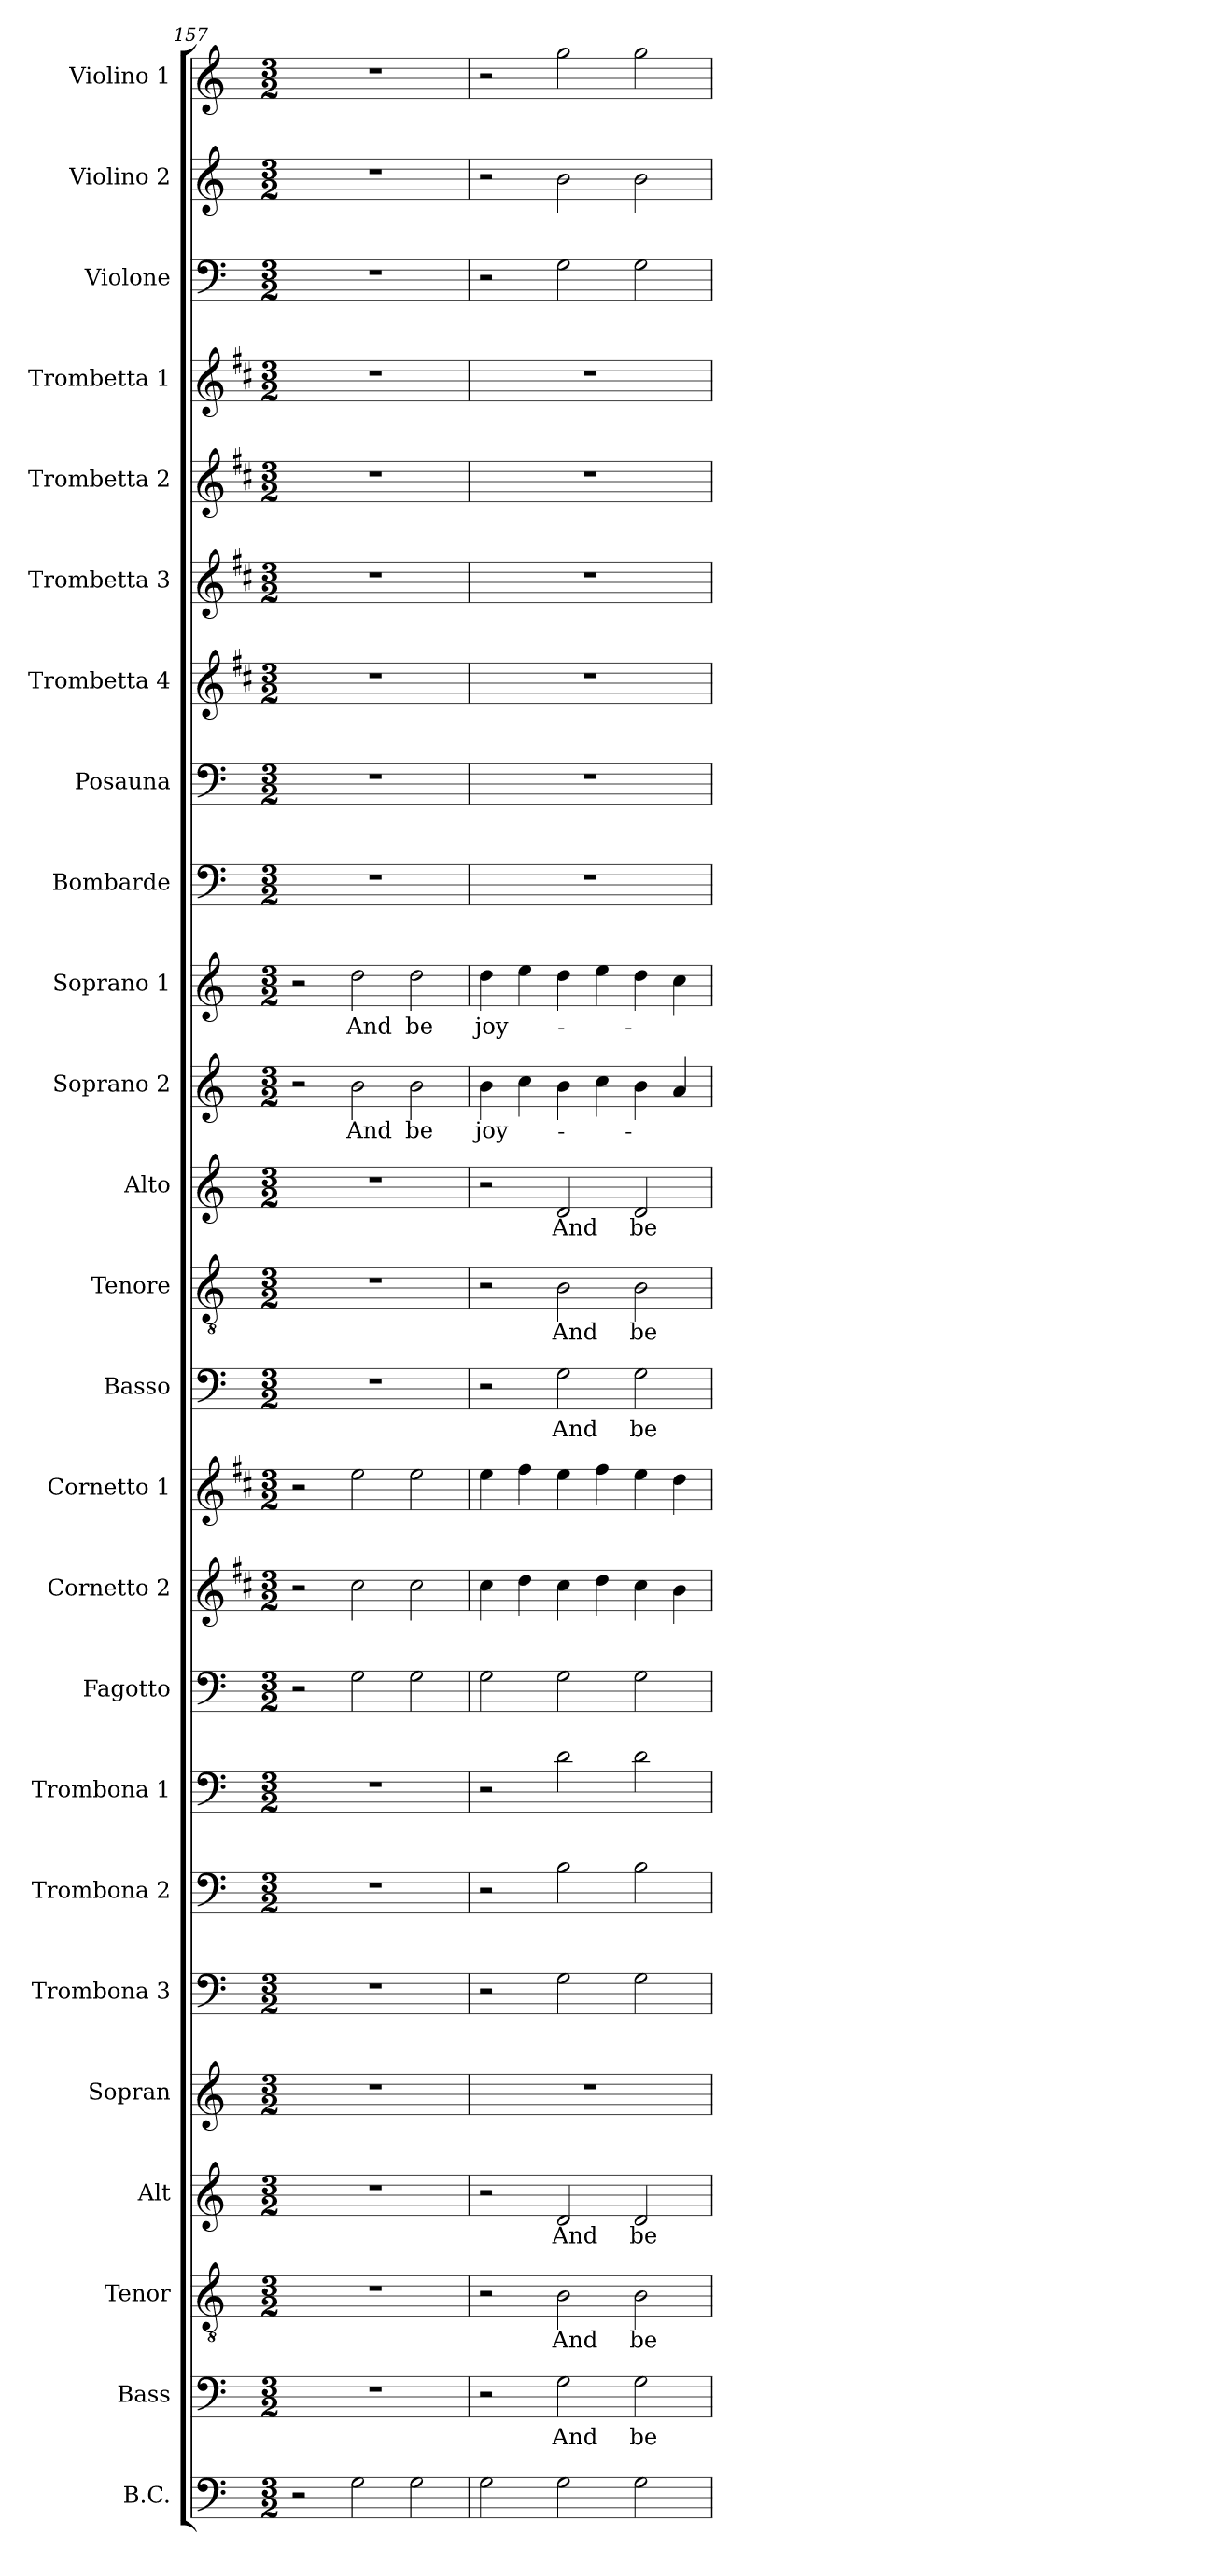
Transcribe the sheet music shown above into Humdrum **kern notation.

**kern	**kern	**text	**kern	**text	**kern	**text	**kern	**kern	**kern	**kern	**kern	**kern	**kern	**kern	**text	**kern	**text	**kern	**text	**kern	**text	**kern	**text	**kern	**kern	**kern	**kern	**kern	**kern	**kern	**kern	**kern
*part25	*part24	*part24	*part23	*part23	*part22	*part22	*part21	*part20	*part19	*part18	*part17	*part16	*part15	*part14	*part14	*part13	*part13	*part12	*part12	*part11	*part11	*part10	*part10	*part9	*part8	*part7	*part6	*part5	*part4	*part3	*part2	*part1
*staff25	*staff24	*staff24	*staff23	*staff23	*staff22	*staff22	*staff21	*staff20	*staff19	*staff18	*staff17	*staff16	*staff15	*staff14	*staff14	*staff13	*staff13	*staff12	*staff12	*staff11	*staff11	*staff10	*staff10	*staff9	*staff8	*staff7	*staff6	*staff5	*staff4	*staff3	*staff2	*staff1
*I"B.C.	*I"Bass	*	*I"Tenor	*	*I"Alt	*	*I"Sopran	*I"Trombona 3	*I"Trombona 2	*I"Trombona 1	*I"Fagotto	*I"Cornetto 2	*I"Cornetto 1	*I"Basso	*	*I"Tenore	*	*I"Alto	*	*I"Soprano 2	*	*I"Soprano 1	*	*I"Bombarde	*I"Posauna	*I"Trombetta 4	*I"Trombetta 3	*I"Trombetta 2	*I"Trombetta 1	*I"Violone	*I"Violino 2	*I"Violino 1
*I'B.C.	*I'B.	*	*I'T.	*	*I'A.	*	*I'S.	*I'Tbn. 2	*I'Tbn. 2	*I'Tbn. 1	*I'Fag.	*I'Cor. 2	*I'Cor. 1	*I'B.	*	*I'T.	*	*I'A.	*	*I'S.	*	*I'S.	*	*	*	*	*	*	*	*	*I'Vl. 2	*I'Vl. 1
*clefF4	*clefF4	*	*clefGv2	*	*clefG2	*	*clefG2	*clefF4	*clefF4	*clefF4	*clefF4	*clefG2	*clefG2	*clefF4	*	*clefGv2	*	*clefG2	*	*clefG2	*	*clefG2	*	*clefF4	*clefF4	*clefG2	*clefG2	*clefG2	*clefG2	*clefF4	*clefG2	*clefG2
*	*	*	*ITrd7c12	*	*	*	*	*	*	*	*	*ITrd1c2	*ITrd1c2	*	*	*ITrd7c12	*	*	*	*	*	*	*	*	*	*ITrd1c2	*ITrd1c2	*ITrd1c2	*ITrd1c2	*	*	*
*k[]	*k[]	*	*k[]	*	*k[]	*	*k[]	*k[]	*k[]	*k[]	*k[]	*k[]	*k[]	*k[]	*	*k[]	*	*k[]	*	*k[]	*	*k[]	*	*k[]	*k[]	*k[]	*k[]	*k[]	*k[]	*k[]	*k[]	*k[]
*C:	*C:	*	*C:	*	*C:	*	*C:	*C:	*C:	*C:	*C:	*C:	*C:	*C:	*	*C:	*	*C:	*	*C:	*	*C:	*	*C:	*C:	*C:	*C:	*C:	*C:	*C:	*C:	*C:
*M3/2	*M3/2	*	*M3/2	*	*M3/2	*	*M3/2	*M3/2	*M3/2	*M3/2	*M3/2	*M3/2	*M3/2	*M3/2	*	*M3/2	*	*M3/2	*	*M3/2	*	*M3/2	*	*M3/2	*M3/2	*M3/2	*M3/2	*M3/2	*M3/2	*M3/2	*M3/2	*M3/2
*MM300	*MM300	*	*MM300	*	*MM300	*	*MM300	*MM300	*MM300	*MM300	*MM300	*MM300	*MM300	*MM300	*	*MM300	*	*MM300	*	*MM300	*	*MM300	*	*MM300	*MM300	*MM300	*MM300	*MM300	*MM300	*MM300	*MM300	*MM300
=157	=157	=157	=157	=157	=157	=157	=157	=157	=157	=157	=157	=157	=157	=157	=157	=157	=157	=157	=157	=157	=157	=157	=157	=157	=157	=157	=157	=157	=157	=157	=157	=157
!	!LO:N:vis=1	!	!LO:N:vis=1	!	!LO:N:vis=1	!	!LO:N:vis=1	!LO:N:vis=1	!LO:N:vis=1	!LO:N:vis=1	!	!	!	!LO:N:vis=1	!	!LO:N:vis=1	!	!LO:N:vis=1	!	!	!	!	!	!LO:N:vis=1	!LO:N:vis=1	!LO:N:vis=1	!LO:N:vis=1	!LO:N:vis=1	!LO:N:vis=1	!LO:N:vis=1	!LO:N:vis=1	!LO:N:vis=1
2r	1.r	.	1.r	.	1.r	.	1.r	1.r	1.r	1.r	2r	2r	2r	1.r	.	1.r	.	1.r	.	2r	.	2r	.	1.r	1.r	1.r	1.r	1.r	1.r	1.r	1.r	1.r
!	!	!	!	!	!	!	!	!	!	!	!	!	!	!	!	!	!	!	!	!	!LO:LY:b:color=#000000	!	!	!	!	!	!	!	!	!	!	!
!	!	!	!	!	!	!	!	!	!	!	!	!	!	!	!	!	!	!	!	!	!	!	!LO:LY:b:color=#000000	!	!	!	!	!	!	!	!	!
2Gi\	.	.	.	.	.	.	.	.	.	.	2Gi\	2bi\	2ddi\	.	.	.	.	.	.	2bi\	And	2ddi\	And	.	.	.	.	.	.	.	.	.
!	!	!	!	!	!	!	!	!	!	!	!	!	!	!	!	!	!	!	!	!	!LO:LY:b:color=#000000	!	!	!	!	!	!	!	!	!	!	!
!	!	!	!	!	!	!	!	!	!	!	!	!	!	!	!	!	!	!	!	!	!	!	!LO:LY:b:color=#000000	!	!	!	!	!	!	!	!	!
2Gi\	.	.	.	.	.	.	.	.	.	.	2Gi\	2bi\	2ddi\	.	.	.	.	.	.	2bi\	be	2ddi\	be	.	.	.	.	.	.	.	.	.
=158	=158	=158	=158	=158	=158	=158	=158	=158	=158	=158	=158	=158	=158	=158	=158	=158	=158	=158	=158	=158	=158	=158	=158	=158	=158	=158	=158	=158	=158	=158	=158	=158
!	!	!	!	!	!	!	!LO:N:vis=1	!	!	!	!	!	!	!	!	!	!	!	!	!	!	!	!	!	!	!	!	!	!	!	!	!
!	!	!	!	!	!	!	!	!	!	!	!	!	!	!	!	!	!	!	!	!	!LO:LY:b:color=#000000	!	!	!	!	!	!	!	!	!	!	!
!	!	!	!	!	!	!	!	!	!	!	!	!	!	!	!	!	!	!	!	!	!	!	!LO:LY:b:color=#000000	!LO:N:vis=1	!LO:N:vis=1	!LO:N:vis=1	!LO:N:vis=1	!LO:N:vis=1	!LO:N:vis=1	!	!	!
2Gi\	2r	.	2r	.	2r	.	1.r	2r	2r	2r	2Gi\	4bi\	4ddi\	2r	.	2r	.	2r	.	4bi\	joy-	4ddi\	joy-	1.r	1.r	1.r	1.r	1.r	1.r	2r	2r	2r
.	.	.	.	.	.	.	.	.	.	.	.	4cci\	4eei\	.	.	.	.	.	.	4cci\	.	4eei\	.	.	.	.	.	.	.	.	.	.
!	!	!LO:LY:b:color=#000000	!	!	!	!	!	!	!	!	!	!	!	!	!	!	!	!	!	!	!	!	!	!	!	!	!	!	!	!	!	!
!	!	!	!	!LO:LY:b:color=#000000	!	!	!	!	!	!	!	!	!	!	!	!	!	!	!	!	!	!	!	!	!	!	!	!	!	!	!	!
!	!	!	!	!	!	!LO:LY:b:color=#000000	!	!	!	!	!	!	!	!	!	!	!	!	!	!	!	!	!	!	!	!	!	!	!	!	!	!
!	!	!	!	!	!	!	!	!	!	!	!	!	!	!	!LO:LY:b:color=#000000	!	!	!	!	!	!	!	!	!	!	!	!	!	!	!	!	!
!	!	!	!	!	!	!	!	!	!	!	!	!	!	!	!	!	!LO:LY:b:color=#000000	!	!	!	!	!	!	!	!	!	!	!	!	!	!	!
!	!	!	!	!	!	!	!	!	!	!	!	!	!	!	!	!	!	!	!LO:LY:b:color=#000000	!	!	!	!	!	!	!	!	!	!	!	!	!
2Gi\	2Gi\	And	2BBi\	And	2di/	And	.	2Gi\	2Bi\	2di\	2Gi\	4bi\	4ddi\	2Gi\	And	2BBi\	And	2di/	And	4bi\	.	4ddi\	.	.	.	.	.	.	.	2Gi\	2bi\	2ggi\
.	.	.	.	.	.	.	.	.	.	.	.	4cci\	4eei\	.	.	.	.	.	.	4cci\	.	4eei\	.	.	.	.	.	.	.	.	.	.
!	!	!LO:LY:b:color=#000000	!	!	!	!	!	!	!	!	!	!	!	!	!	!	!	!	!	!	!	!	!	!	!	!	!	!	!	!	!	!
!	!	!	!	!LO:LY:b:color=#000000	!	!	!	!	!	!	!	!	!	!	!	!	!	!	!	!	!	!	!	!	!	!	!	!	!	!	!	!
!	!	!	!	!	!	!LO:LY:b:color=#000000	!	!	!	!	!	!	!	!	!	!	!	!	!	!	!	!	!	!	!	!	!	!	!	!	!	!
!	!	!	!	!	!	!	!	!	!	!	!	!	!	!	!LO:LY:b:color=#000000	!	!	!	!	!	!	!	!	!	!	!	!	!	!	!	!	!
!	!	!	!	!	!	!	!	!	!	!	!	!	!	!	!	!	!LO:LY:b:color=#000000	!	!	!	!	!	!	!	!	!	!	!	!	!	!	!
!	!	!	!	!	!	!	!	!	!	!	!	!	!	!	!	!	!	!	!LO:LY:b:color=#000000	!	!	!	!	!	!	!	!	!	!	!	!	!
2Gi\	2Gi\	be	2BBi\	be	2di/	be	.	2Gi\	2Bi\	2di\	2Gi\	4bi\	4ddi\	2Gi\	be	2BBi\	be	2di/	be	4bi\	.	4ddi\	.	.	.	.	.	.	.	2Gi\	2bi\	2ggi\
.	.	.	.	.	.	.	.	.	.	.	.	4ai\	4cci\	.	.	.	.	.	.	4ai/	.	4cci\	.	.	.	.	.	.	.	.	.	.
=	=	=	=	=	=	=	=	=	=	=	=	=	=	=	=	=	=	=	=	=	=	=	=	=	=	=	=	=	=	=	=	=
*-	*-	*-	*-	*-	*-	*-	*-	*-	*-	*-	*-	*-	*-	*-	*-	*-	*-	*-	*-	*-	*-	*-	*-	*-	*-	*-	*-	*-	*-	*-	*-	*-
